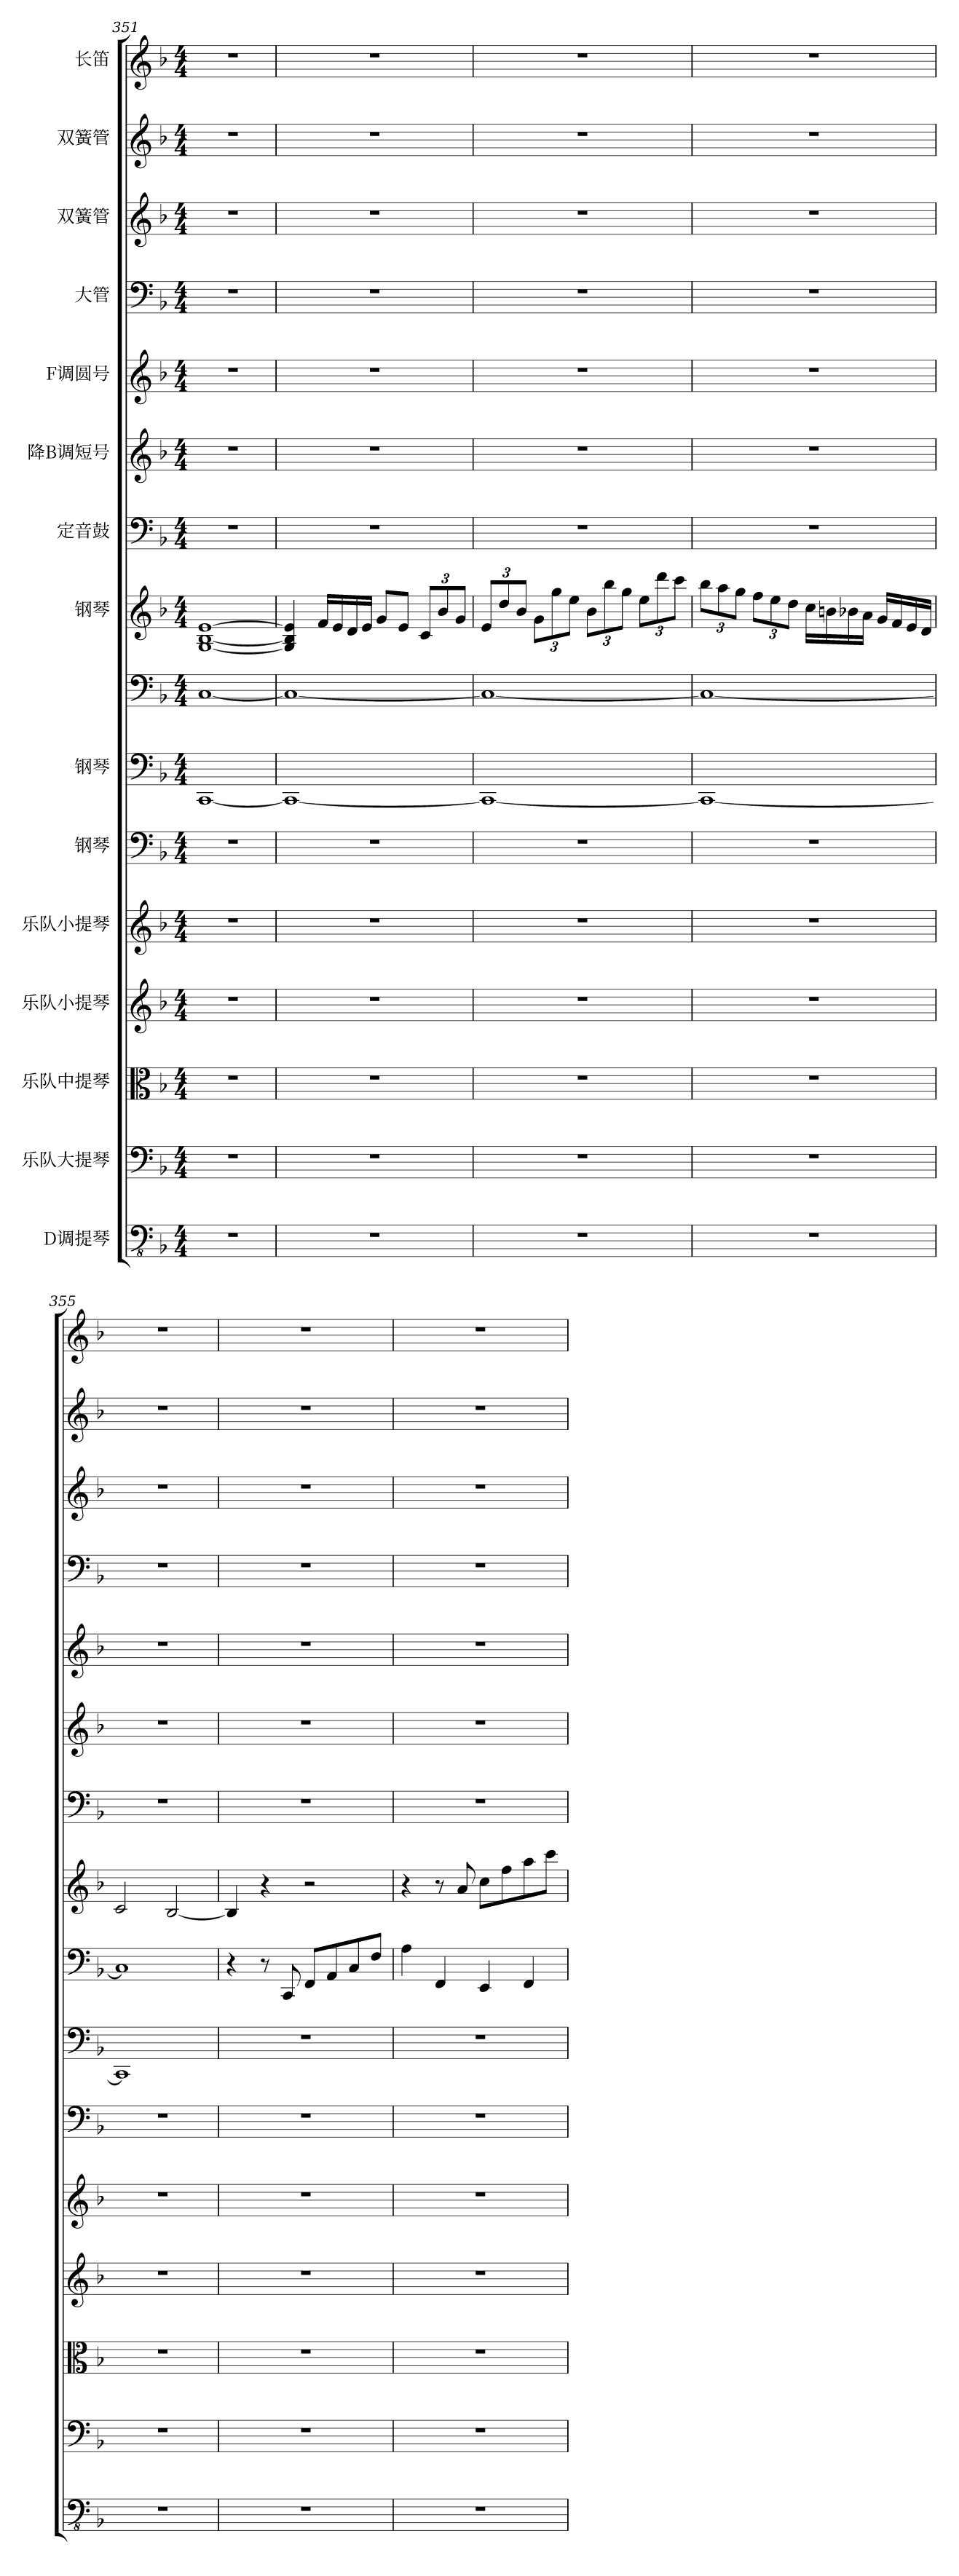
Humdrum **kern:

**kern	**kern	**kern	**kern	**kern	**kern	**kern	**kern	**kern	**kern	**kern	**kern	**kern	**kern	**kern	**kern
*part15	*part14	*part13	*part12	*part11	*part10	*part9	*part9	*part8	*part7	*part6	*part5	*part4	*part3	*part2	*part1
*staff16	*staff15	*staff14	*staff13	*staff12	*staff11	*staff10	*staff9	*staff8	*staff7	*staff6	*staff5	*staff4	*staff3	*staff2	*staff1
*I"D调提琴	*I"乐队大提琴	*I"乐队中提琴	*I"乐队小提琴	*I"乐队小提琴	*I"钢琴	*I"钢琴	*	*I"钢琴	*I"定音鼓	*I"降B调短号	*I"F调圆号	*I"大管	*I"双簧管	*I"双簧管	*I"长笛
!!LO:PB:g=z
*clefFv4	*clefF4	*clefC3	*clefG2	*clefG2	*clefF4	*clefF4	*clefF4	*clefG2	*clefF4	*clefG2	*clefG2	*clefF4	*clefG2	*clefG2	*clefG2
*ITrd7c12	*	*	*	*	*	*	*	*	*	*ITrd1c2	*ITrd4c7	*	*	*	*
*k[b-]	*k[b-]	*k[b-]	*k[b-]	*k[b-]	*k[b-]	*k[b-]	*k[b-]	*k[b-]	*k[b-]	*k[b-e-a-]	*k[b-e-]	*k[b-]	*k[b-]	*k[b-]	*k[b-]
*M4/4	*M4/4	*M4/4	*M4/4	*M4/4	*M4/4	*M4/4	*M4/4	*M4/4	*M4/4	*M4/4	*M4/4	*M4/4	*M4/4	*M4/4	*M4/4
=351	=351	=351	=351	=351	=351	=351	=351	=351	=351	=351	=351	=351	=351	=351	=351
1r	1r	1r	1r	1r	1r	[1CC	[1C	[1G [1B- [1e	1r	1r	1r	1r	1r	1r	1r
=352	=352	=352	=352	=352	=352	=352	=352	=352	=352	=352	=352	=352	=352	=352	=352
*	*	*	*	*	*	*	*	*	*	*	*	*	*	*	*MM190
1r	1r	1r	1r	1r	1r	1CC_	1C_	4G/] 4B-/] 4e/]	1r	1r	1r	1r	1r	1r	1r
.	.	.	.	.	.	.	.	16f/LL	.	.	.	.	.	.	.
.	.	.	.	.	.	.	.	16e/	.	.	.	.	.	.	.
.	.	.	.	.	.	.	.	16d/	.	.	.	.	.	.	.
.	.	.	.	.	.	.	.	16e/JJ	.	.	.	.	.	.	.
.	.	.	.	.	.	.	.	8g/L	.	.	.	.	.	.	.
.	.	.	.	.	.	.	.	8e/J	.	.	.	.	.	.	.
*	*	*	*	*	*	*	*	*Xbrackettup	*	*	*	*	*	*	*
.	.	.	.	.	.	.	.	12c/L	.	.	.	.	.	.	.
.	.	.	.	.	.	.	.	12b-/	.	.	.	.	.	.	.
.	.	.	.	.	.	.	.	12g/J	.	.	.	.	.	.	.
=353	=353	=353	=353	=353	=353	=353	=353	=353	=353	=353	=353	=353	=353	=353	=353
1r	1r	1r	1r	1r	1r	1CC_	1C_	12e/L	1r	1r	1r	1r	1r	1r	1r
.	.	.	.	.	.	.	.	12dd/	.	.	.	.	.	.	.
.	.	.	.	.	.	.	.	12b-/J	.	.	.	.	.	.	.
.	.	.	.	.	.	.	.	12g\L	.	.	.	.	.	.	.
.	.	.	.	.	.	.	.	12gg\	.	.	.	.	.	.	.
.	.	.	.	.	.	.	.	12ee\J	.	.	.	.	.	.	.
.	.	.	.	.	.	.	.	12b-\L	.	.	.	.	.	.	.
.	.	.	.	.	.	.	.	12bb-\	.	.	.	.	.	.	.
.	.	.	.	.	.	.	.	12gg\J	.	.	.	.	.	.	.
.	.	.	.	.	.	.	.	12ee\L	.	.	.	.	.	.	.
.	.	.	.	.	.	.	.	12ddd\	.	.	.	.	.	.	.
.	.	.	.	.	.	.	.	12ccc\J	.	.	.	.	.	.	.
=354	=354	=354	=354	=354	=354	=354	=354	=354	=354	=354	=354	=354	=354	=354	=354
1r	1r	1r	1r	1r	1r	1CC_	1C_	12bb-\L	1r	1r	1r	1r	1r	1r	1r
.	.	.	.	.	.	.	.	12aa\	.	.	.	.	.	.	.
.	.	.	.	.	.	.	.	12gg\J	.	.	.	.	.	.	.
.	.	.	.	.	.	.	.	12ff\L	.	.	.	.	.	.	.
.	.	.	.	.	.	.	.	12ee\	.	.	.	.	.	.	.
.	.	.	.	.	.	.	.	12dd\J	.	.	.	.	.	.	.
.	.	.	.	.	.	.	.	16cc\LL	.	.	.	.	.	.	.
.	.	.	.	.	.	.	.	16bn\	.	.	.	.	.	.	.
.	.	.	.	.	.	.	.	16b-X\	.	.	.	.	.	.	.
.	.	.	.	.	.	.	.	16a\JJ	.	.	.	.	.	.	.
.	.	.	.	.	.	.	.	16g/LL	.	.	.	.	.	.	.
.	.	.	.	.	.	.	.	16f/	.	.	.	.	.	.	.
.	.	.	.	.	.	.	.	16e/	.	.	.	.	.	.	.
.	.	.	.	.	.	.	.	16d/JJ	.	.	.	.	.	.	.
!!LO:PB:g=z
=355	=355	=355	=355	=355	=355	=355	=355	=355	=355	=355	=355	=355	=355	=355	=355
1r	1r	1r	1r	1r	1r	1CC]	1C]	2c/	1r	1r	1r	1r	1r	1r	1r
.	.	.	.	.	.	.	.	[2B-/	.	.	.	.	.	.	.
=356	=356	=356	=356	=356	=356	=356	=356	=356	=356	=356	=356	=356	=356	=356	=356
*	*	*	*	*	*	*	*	*	*	*	*	*	*	*	*MM256
1r	1r	1r	1r	1r	1r	1r	4r	4B-/]	1r	1r	1r	1r	1r	1r	1r
.	.	.	.	.	.	.	8r	4r	.	.	.	.	.	.	.
.	.	.	.	.	.	.	8CC/	.	.	.	.	.	.	.	.
.	.	.	.	.	.	.	8FF/L	2r	.	.	.	.	.	.	.
.	.	.	.	.	.	.	8AA/	.	.	.	.	.	.	.	.
.	.	.	.	.	.	.	8C/	.	.	.	.	.	.	.	.
.	.	.	.	.	.	.	8F/J	.	.	.	.	.	.	.	.
=357	=357	=357	=357	=357	=357	=357	=357	=357	=357	=357	=357	=357	=357	=357	=357
1r	1r	1r	1r	1r	1r	1r	4A\	4r	1r	1r	1r	1r	1r	1r	1r
.	.	.	.	.	.	.	4FF/	8r	.	.	.	.	.	.	.
.	.	.	.	.	.	.	.	8a/	.	.	.	.	.	.	.
.	.	.	.	.	.	.	4EE/	8cc\L	.	.	.	.	.	.	.
.	.	.	.	.	.	.	.	8ff\	.	.	.	.	.	.	.
.	.	.	.	.	.	.	4FF/	8aa\	.	.	.	.	.	.	.
.	.	.	.	.	.	.	.	8ccc\J	.	.	.	.	.	.	.
=	=	=	=	=	=	=	=	=	=	=	=	=	=	=	=
*-	*-	*-	*-	*-	*-	*-	*-	*-	*-	*-	*-	*-	*-	*-	*-
